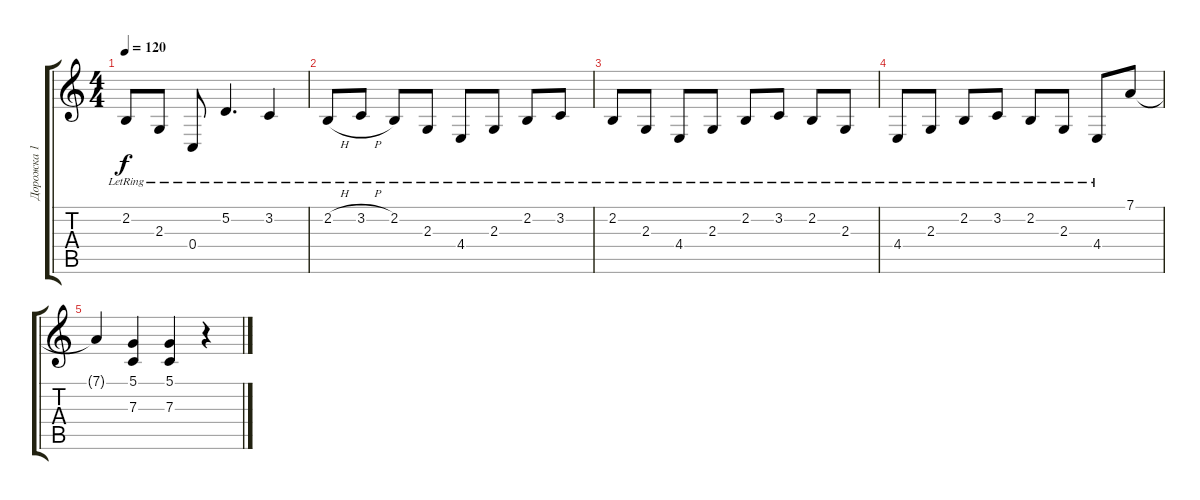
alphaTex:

\track ("Дорожка 1" "Дорожка 1") {instrument acousticgrandpiano}
\staff {score tabs}
\tuning (D4 A3 F3 C3 G2 C2) {hide}
\ts (4 4)
\tempo 120
\clef g2
\ks c
2.2{lr}.8{dy f} 2.3{lr}.8 0.4{lr}.8 5.2{lr}.4{d} 3.2{lr}.4 |
2.2{h lr}.8 3.2{h lr}.8 2.2{lr}.8 2.3{lr}.8 4.4{lr}.8 2.3{lr}.8 2.2{lr}.8 3.2{lr}.8 |
2.2{lr}.8 2.3{lr}.8 4.4{lr}.8 2.3{lr}.8 2.2{lr}.8 3.2{lr}.8 2.2{lr}.8 2.3{lr}.8 |
4.4{lr}.8 2.3{lr}.8 2.2{lr}.8 3.2{lr}.8 2.2{lr}.8 2.3{lr}.8 4.4{lr}.8 7.1.8 |
7.1{t}.4 (5.1 7.3).4 (5.1 7.3).4 r.4
